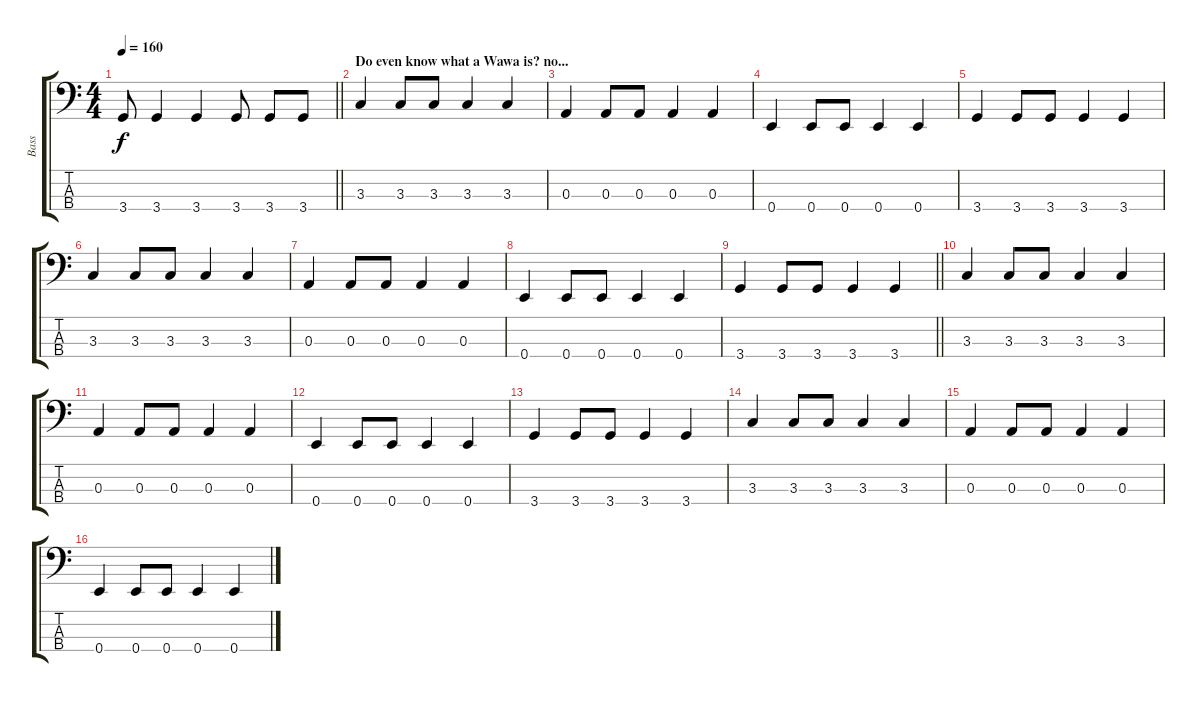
\track ("Bass" "Bass") {instrument electricbassfinger}
\staff {score tabs}
\tuning (G2 D2 A1 E1) {hide}
\ts (4 4)
\tempo 160
\clef f4
\barLineRight lightlight
\ks c
3.4{t}.8{dy f} 3.4.4 3.4.4 3.4.8 3.4.8 3.4.8 |
\section ("" "Do even know what a Wawa is? no...")
3.3.4 3.3.8 3.3.8 3.3.4 3.3.4 |
0.3.4 0.3.8 0.3.8 0.3.4 0.3.4 |
0.4.4 0.4.8 0.4.8 0.4.4 0.4.4 |
3.4.4 3.4.8 3.4.8 3.4.4 3.4.4 |
3.3.4 3.3.8 3.3.8 3.3.4 3.3.4 |
0.3.4 0.3.8 0.3.8 0.3.4 0.3.4 |
0.4.4 0.4.8 0.4.8 0.4.4 0.4.4 |
\barLineRight lightlight
3.4.4 3.4.8 3.4.8 3.4.4 3.4.4 |
3.3.4 3.3.8 3.3.8 3.3.4 3.3.4 |
0.3.4 0.3.8 0.3.8 0.3.4 0.3.4 |
0.4.4 0.4.8 0.4.8 0.4.4 0.4.4 |
3.4.4 3.4.8 3.4.8 3.4.4 3.4.4 |
3.3.4 3.3.8 3.3.8 3.3.4 3.3.4 |
0.3.4 0.3.8 0.3.8 0.3.4 0.3.4 |
0.4.4 0.4.8 0.4.8 0.4.4 0.4.4
